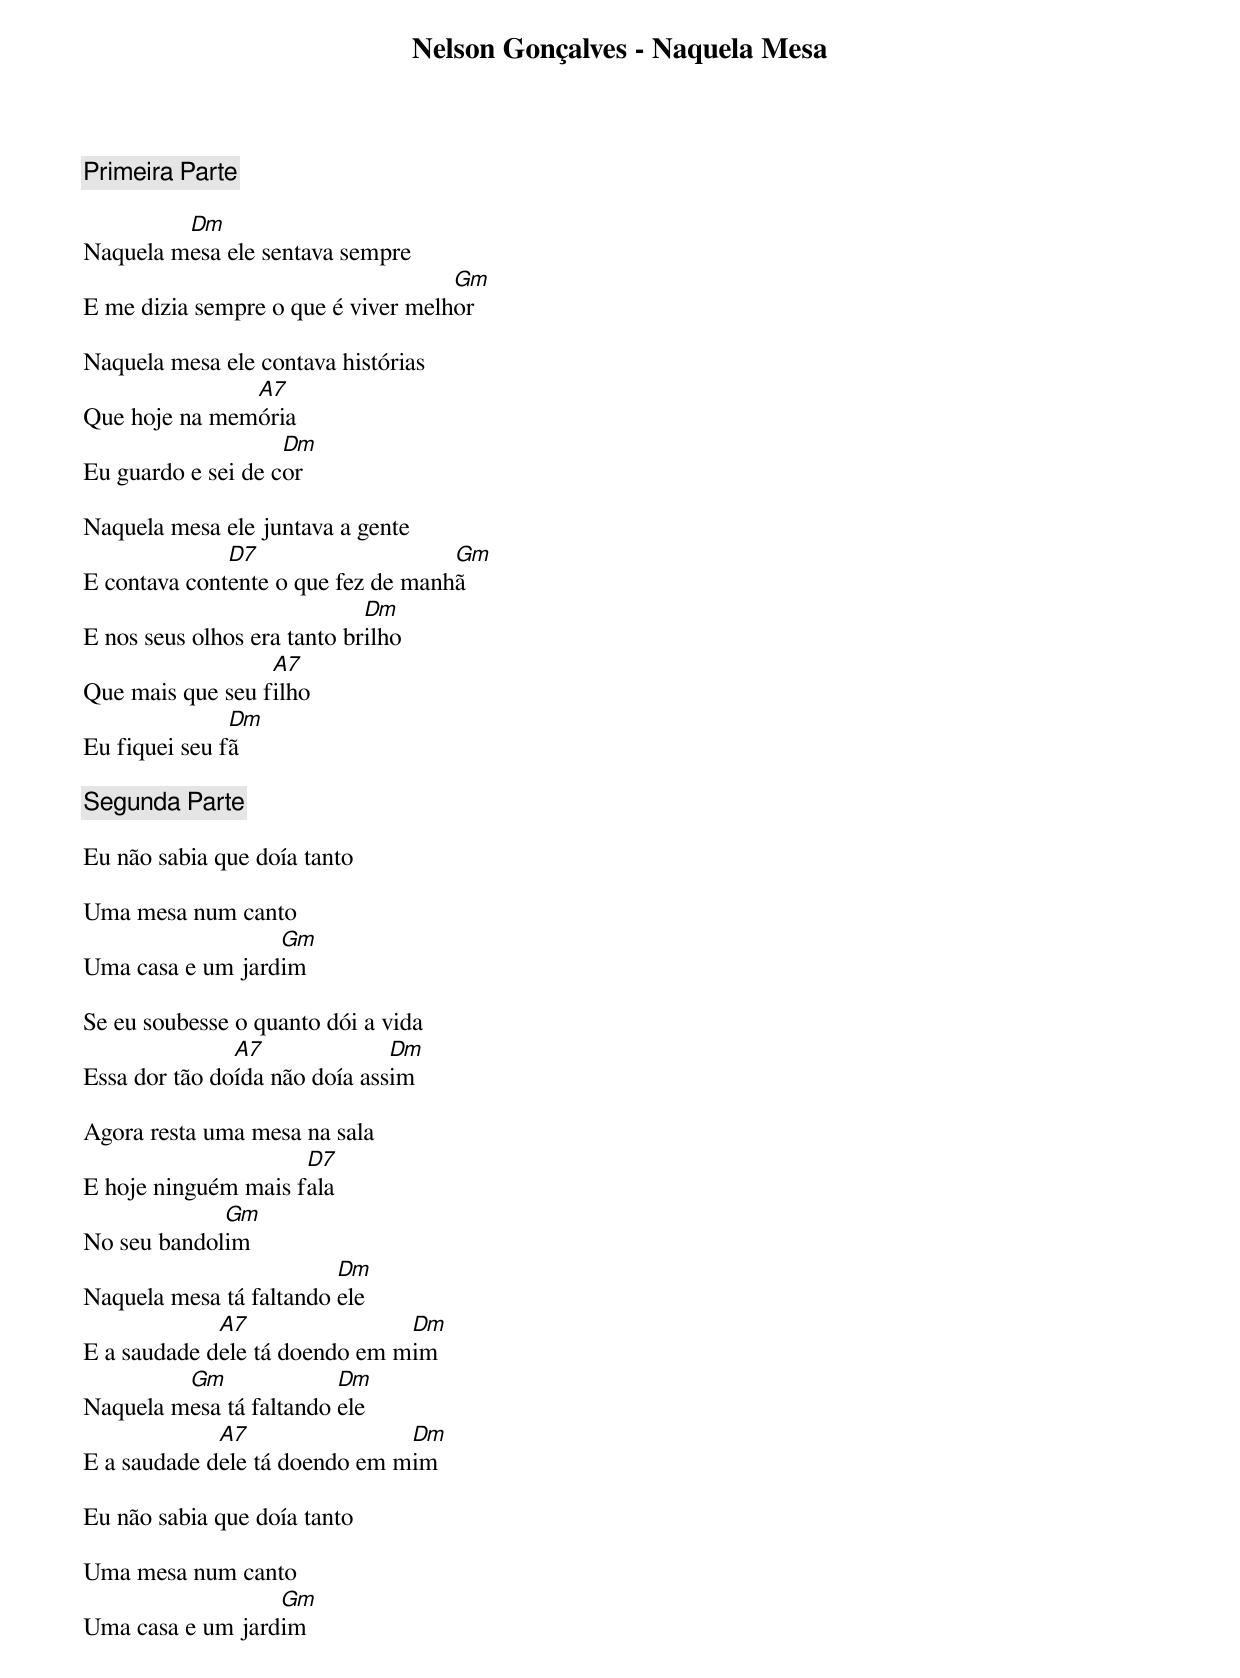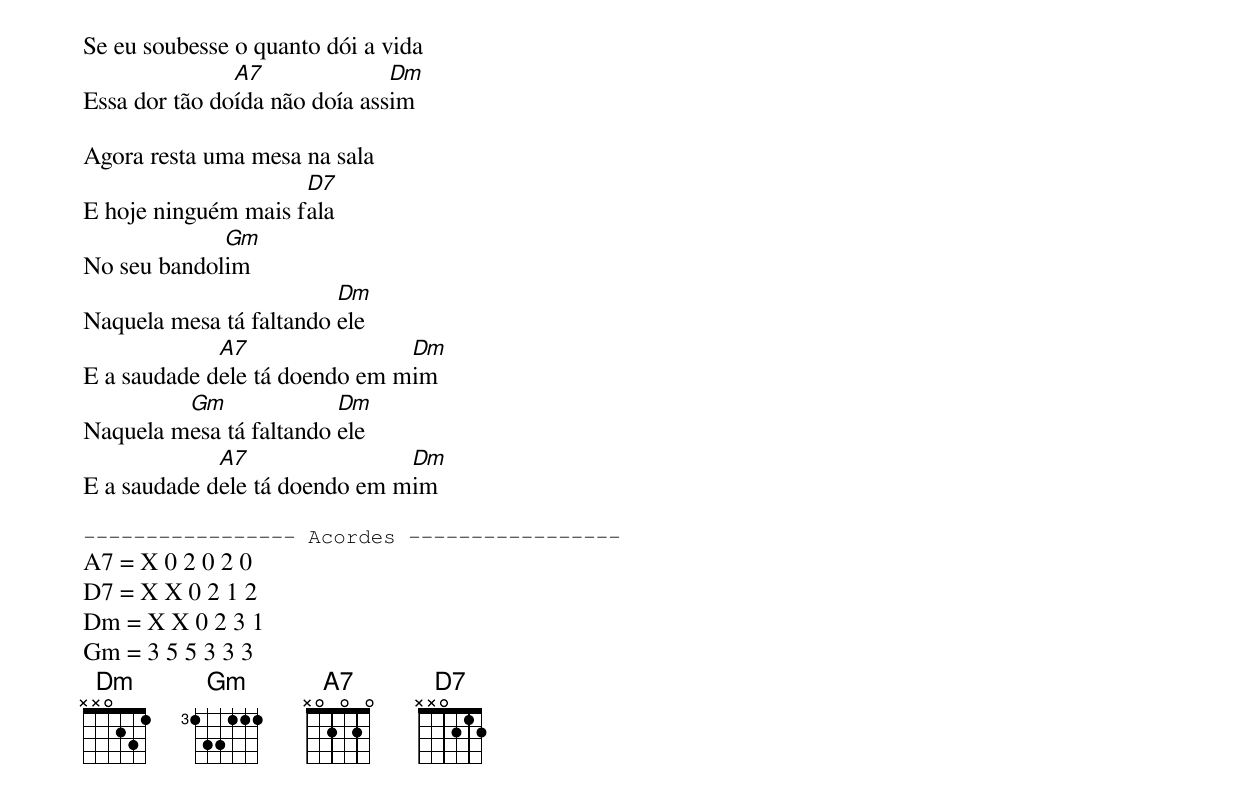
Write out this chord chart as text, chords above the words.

Nelson Gonçalves - Naquela Mesa

[Primeira Parte]

         Dm
Naquela mesa ele sentava sempre
                                    Gm
E me dizia sempre o que é viver melhor

Naquela mesa ele contava histórias
               A7
Que hoje na memória
                    Dm
Eu guardo e sei de cor

Naquela mesa ele juntava a gente
              D7                    Gm
E contava contente o que fez de manhã
                             Dm
E nos seus olhos era tanto brilho
                  A7
Que mais que seu filho
               Dm
Eu fiquei seu fã

[Segunda Parte]

Eu não sabia que doía tanto

Uma mesa num canto
                  Gm
Uma casa e um jardim

Se eu soubesse o quanto dói a vida
               A7              Dm
Essa dor tão doída não doía assim

Agora resta uma mesa na sala
                     D7
E hoje ninguém mais fala
             Gm
No seu bandolim
                         Dm
Naquela mesa tá faltando ele
             A7                Dm
E a saudade dele tá doendo em mim
         Gm              Dm
Naquela mesa tá faltando ele
             A7                Dm
E a saudade dele tá doendo em mim

Eu não sabia que doía tanto

Uma mesa num canto
                  Gm
Uma casa e um jardim

Se eu soubesse o quanto dói a vida
               A7              Dm
Essa dor tão doída não doía assim

Agora resta uma mesa na sala
                     D7
E hoje ninguém mais fala
             Gm
No seu bandolim
                         Dm
Naquela mesa tá faltando ele
             A7                Dm
E a saudade dele tá doendo em mim
         Gm              Dm
Naquela mesa tá faltando ele
             A7                Dm
E a saudade dele tá doendo em mim

----------------- Acordes -----------------
A7 = X 0 2 0 2 0
D7 = X X 0 2 1 2
Dm = X X 0 2 3 1
Gm = 3 5 5 3 3 3
